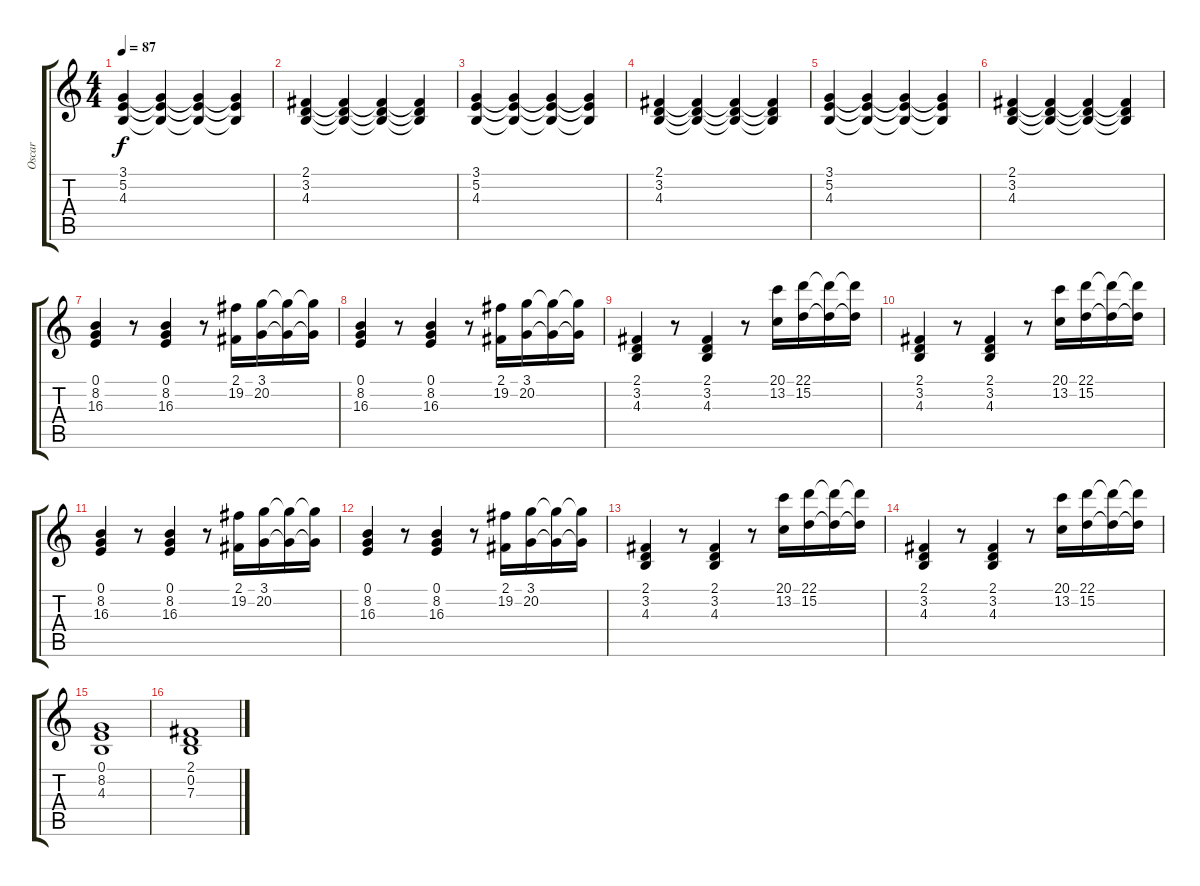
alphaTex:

\track ("Oscar" "Oscar") {instrument synthstrings2}
\staff {score tabs}
\tuning (E4 B3 G3 D3 A2 E2) {hide}
\ts (4 4)
\tempo 87
\clef g2
\ks c
(3.1 5.2 4.3).4{dy f instrument synthstrings1} (3.1{t} 5.2{t} 4.3{t}).4 (3.1{t} 5.2{t} 4.3{t}).4 (3.1{t} 5.2{t} 4.3{t}).4 |
(2.1 3.2 4.3).4 (2.1{t} 3.2{t} 4.3{t}).4 (2.1{t} 3.2{t} 4.3{t}).4 (2.1{t} 3.2{t} 4.3{t}).4 |
(3.1 5.2 4.3).4{instrument synthstrings1} (3.1{t} 5.2{t} 4.3{t}).4 (3.1{t} 5.2{t} 4.3{t}).4 (3.1{t} 5.2{t} 4.3{t}).4 |
(2.1 3.2 4.3).4 (2.1{t} 3.2{t} 4.3{t}).4 (2.1{t} 3.2{t} 4.3{t}).4 (2.1{t} 3.2{t} 4.3{t}).4 |
(3.1 5.2 4.3).4{instrument synthstrings1} (3.1{t} 5.2{t} 4.3{t}).4 (3.1{t} 5.2{t} 4.3{t}).4 (3.1{t} 5.2{t} 4.3{t}).4 |
(2.1 3.2 4.3).4 (2.1{t} 3.2{t} 4.3{t}).4 (2.1{t} 3.2{t} 4.3{t}).4 (2.1{t} 3.2{t} 4.3{t}).4 |
(0.1 8.2 16.3).4{instrument orchestrahit} r.8 (0.1 8.2 16.3).4 r.8 (2.1 19.2).16 (3.1 20.2).16 (3.1{t} 20.2{t}).16 (3.1{t} 20.2{t}).16 |
(0.1 8.2 16.3).4 r.8 (0.1 8.2 16.3).4 r.8 (2.1 19.2).16 (3.1 20.2).16 (3.1{t} 20.2{t}).16 (3.1{t} 20.2{t}).16 |
(2.1 3.2 4.3).4 r.8 (2.1 3.2 4.3).4 r.8 (20.1 13.2).16 (22.1 15.2).16 (22.1{t} 15.2{t}).16 (22.1{t} 15.2{t}).16 |
(2.1 3.2 4.3).4 r.8 (2.1 3.2 4.3).4 r.8 (20.1 13.2).16 (22.1 15.2).16 (22.1{t} 15.2{t}).16 (22.1{t} 15.2{t}).16 |
(0.1 8.2 16.3).4{instrument orchestrahit} r.8 (0.1 8.2 16.3).4 r.8 (2.1 19.2).16 (3.1 20.2).16 (3.1{t} 20.2{t}).16 (3.1{t} 20.2{t}).16 |
(0.1 8.2 16.3).4 r.8 (0.1 8.2 16.3).4 r.8 (2.1 19.2).16 (3.1 20.2).16 (3.1{t} 20.2{t}).16 (3.1{t} 20.2{t}).16 |
(2.1 3.2 4.3).4 r.8 (2.1 3.2 4.3).4 r.8 (20.1 13.2).16 (22.1 15.2).16 (22.1{t} 15.2{t}).16 (22.1{t} 15.2{t}).16 |
(2.1 3.2 4.3).4 r.8 (2.1 3.2 4.3).4 r.8 (20.1 13.2).16 (22.1 15.2).16 (22.1{t} 15.2{t}).16 (22.1{t} 15.2{t}).16 |
(0.1 8.2 4.3).1{volume 13 instrument stringensemble1} |
(2.1 0.2 7.3).1
